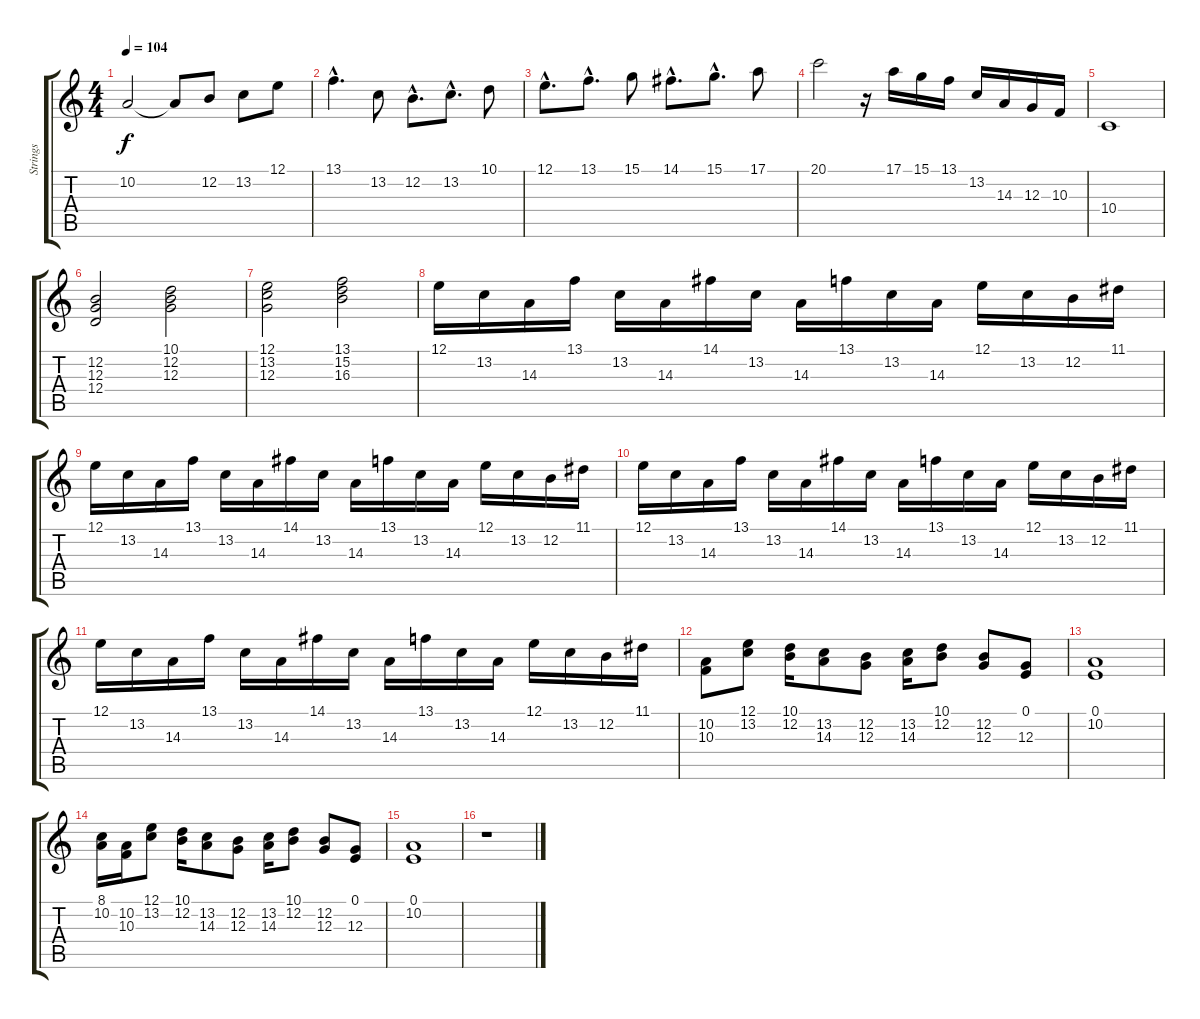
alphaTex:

\track ("Strings" "Strings") {instrument stringensemble1}
\staff {score tabs}
\tuning (E4 B3 G3 D3 A2 E2) {hide}
\ts (4 4)
\tempo 104
\clef g2
\ks c
10.2.2{dy f} 10.2{t}.8 12.2.8 13.2.8 12.1.8 |
13.1{hac}.4{d} 13.2.8 12.2{hac}.8{d} 13.2{hac}.8{d} 10.1.8 |
12.1{hac}.8{d} 13.1{hac}.8{d} 15.1.8 14.1{hac}.8{d} 15.1{hac}.8{d} 17.1.8 |
20.1.2 r.16 17.1.16 15.1.16 13.1.16 13.2.16 14.3.16 12.3.16 10.3.16 |
10.4.1 |
(12.2 12.3 12.4).2 (10.1 12.2 12.3).2 |
(12.1 13.2 12.3).2 (13.1 15.2 16.3).2 |
12.1.16 13.2.16 14.3.16 13.1.16 13.2.16 14.3.16 14.1.16 13.2.16 14.3.16 13.1.16 13.2.16 14.3.16 12.1.16 13.2.16 12.2.16 11.1.16 |
12.1.16 13.2.16 14.3.16 13.1.16 13.2.16 14.3.16 14.1.16 13.2.16 14.3.16 13.1.16 13.2.16 14.3.16 12.1.16 13.2.16 12.2.16 11.1.16 |
12.1.16 13.2.16 14.3.16 13.1.16 13.2.16 14.3.16 14.1.16 13.2.16 14.3.16 13.1.16 13.2.16 14.3.16 12.1.16 13.2.16 12.2.16 11.1.16 |
12.1.16 13.2.16 14.3.16 13.1.16 13.2.16 14.3.16 14.1.16 13.2.16 14.3.16 13.1.16 13.2.16 14.3.16 12.1.16 13.2.16 12.2.16 11.1.16 |
(10.2 10.3).8 (12.1 13.2).8 (10.1 12.2).16 (13.2 14.3).8 (12.2 12.3).8 (13.2 14.3).16 (10.1 12.2).8 (12.2 12.3).8 (0.1 12.3).8 |
(0.1 10.2).1 |
(8.1 10.2).16 (10.2 10.3).16 (12.1 13.2).8 (10.1 12.2).16 (13.2 14.3).8 (12.2 12.3).8 (13.2 14.3).16 (10.1 12.2).8 (12.2 12.3).8 (0.1 12.3).8 |
(0.1 10.2).1 |
r.1
